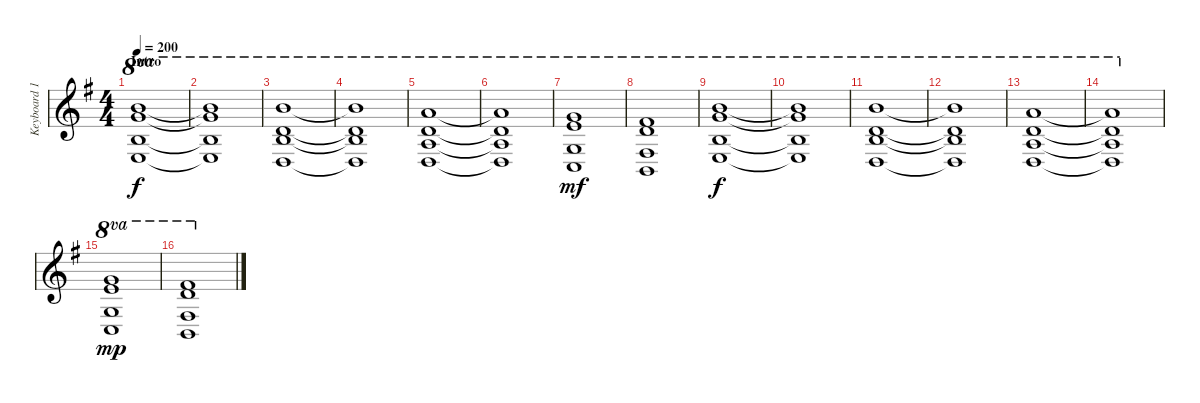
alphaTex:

\track ("Keyboard 1" "Keyboard 1") {instrument stringensemble1}
\staff {score}
\tuning (E4 B3 G3 D3 A2 E2) {hide}
\ts (4 4)
\section ("" "Intro")
\tempo 200
\clef g2
\ks g
(19.1 20.2 16.3 14.4).1{ot 8va dy f instrument stringensemble1} |
(19.1{t} 20.2{t} 16.3{t} 14.4{t}).1{ot 8va} |
(19.1 15.2 16.3 12.4).1{ot 8va} |
(19.1{t} 15.2{t} 16.3{t} 12.4{t}).1{ot 8va} |
(17.1 15.2 14.3 12.4).1{ot 8va} |
(17.1{t} 15.2{t} 14.3{t} 12.4{t}).1{ot 8va} |
(15.1 17.2 12.3 10.4).1{ot 8va dy mf} |
(14.1 15.2 11.3 9.4).1{ot 8va} |
(19.1 20.2 16.3 14.4).1{ot 8va dy f} |
(19.1{t} 20.2{t} 16.3{t} 14.4{t}).1{ot 8va} |
(19.1 15.2 16.3 12.4).1{ot 8va} |
(19.1{t} 15.2{t} 16.3{t} 12.4{t}).1{ot 8va} |
(17.1 15.2 14.3 12.4).1{ot 8va} |
(17.1{t} 15.2{t} 14.3{t} 12.4{t}).1{ot 8va} |
(15.1 17.2 12.3 10.4).1{ot 8va dy mp} |
(14.1 15.2 11.3 9.4).1{ot 8va}
